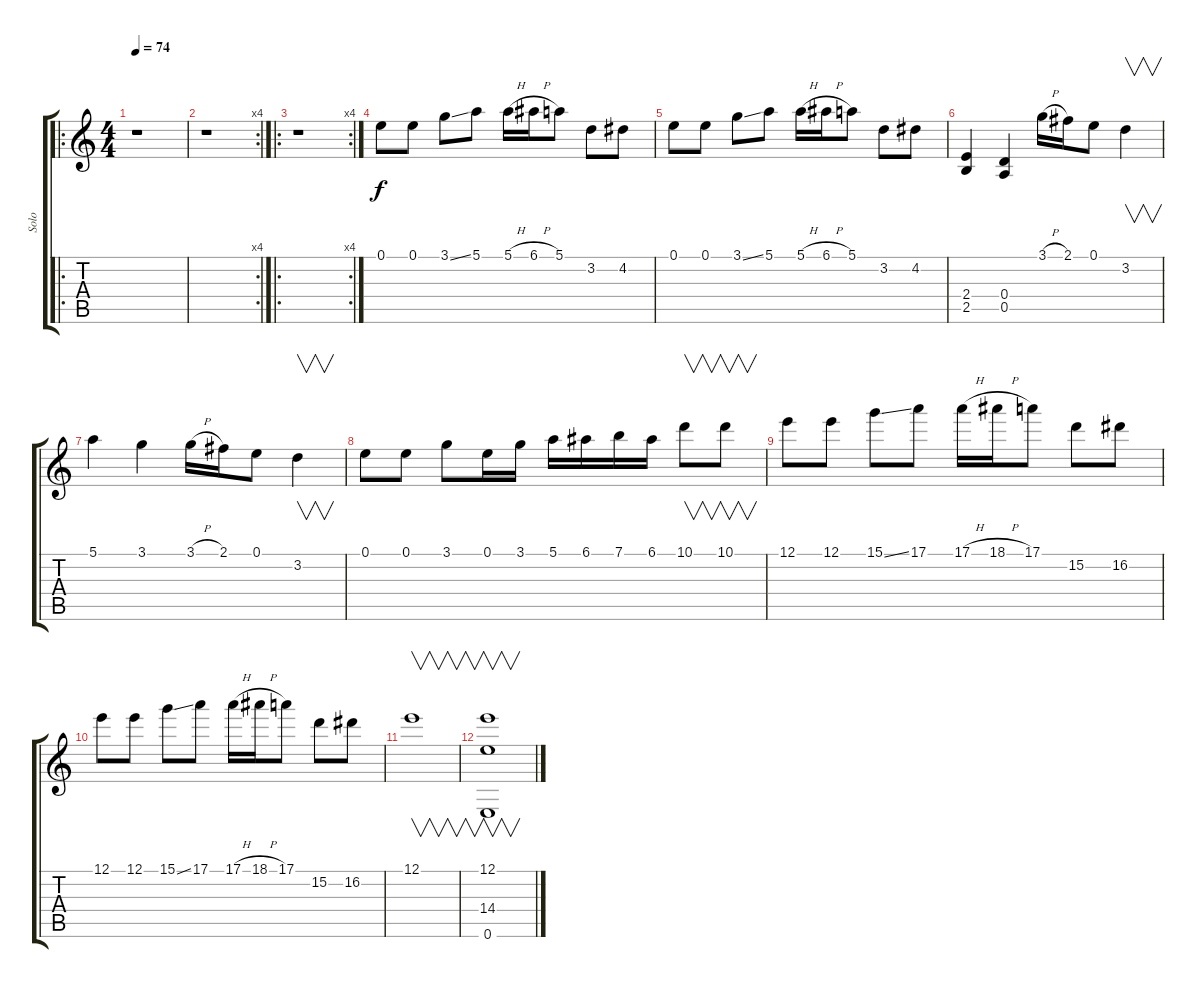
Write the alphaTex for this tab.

\track ("Solo" "Solo") {instrument acousticguitarsteel}
\staff {score tabs}
\tuning (E4 B3 G3 D3 A2 E2) {hide}
\ro
\ts (4 4)
\tempo 74
\clef g2
\ks c
r.1{dy f instrument acousticguitarsteel} |
\rc 4
r.1 |
\ro
\rc 4
r.1 |
0.1.8 0.1.8 3.1{ss}.8 5.1.8 5.1{h}.16 6.1{h}.16 5.1.8 3.2.8 4.2.8 |
0.1.8 0.1.8 3.1{ss}.8 5.1.8 5.1{h}.16 6.1{h}.16 5.1.8 3.2.8 4.2.8 |
(2.4 2.5).4 (0.4 0.5).4 3.1{h}.16 2.1.16 0.1.8 3.2.4{v} |
5.1.4 3.1.4 3.1{h}.16 2.1.16 0.1.8 3.2.4{v} |
0.1.8 0.1.8 3.1.8 0.1.16 3.1.16 5.1.16 6.1.16 7.1.16 6.1.16 10.1.8{v} 10.1.8{v} |
12.1.8 12.1.8 15.1{ss}.8 17.1.8 17.1{h}.16 18.1{h}.16 17.1.8 15.2.8 16.2.8 |
12.1.8 12.1.8 15.1{ss}.8 17.1.8 17.1{h}.16 18.1{h}.16 17.1.8 15.2.8 16.2.8 |
12.1.1{v} |
(12.1 14.4 0.6).1{v}
